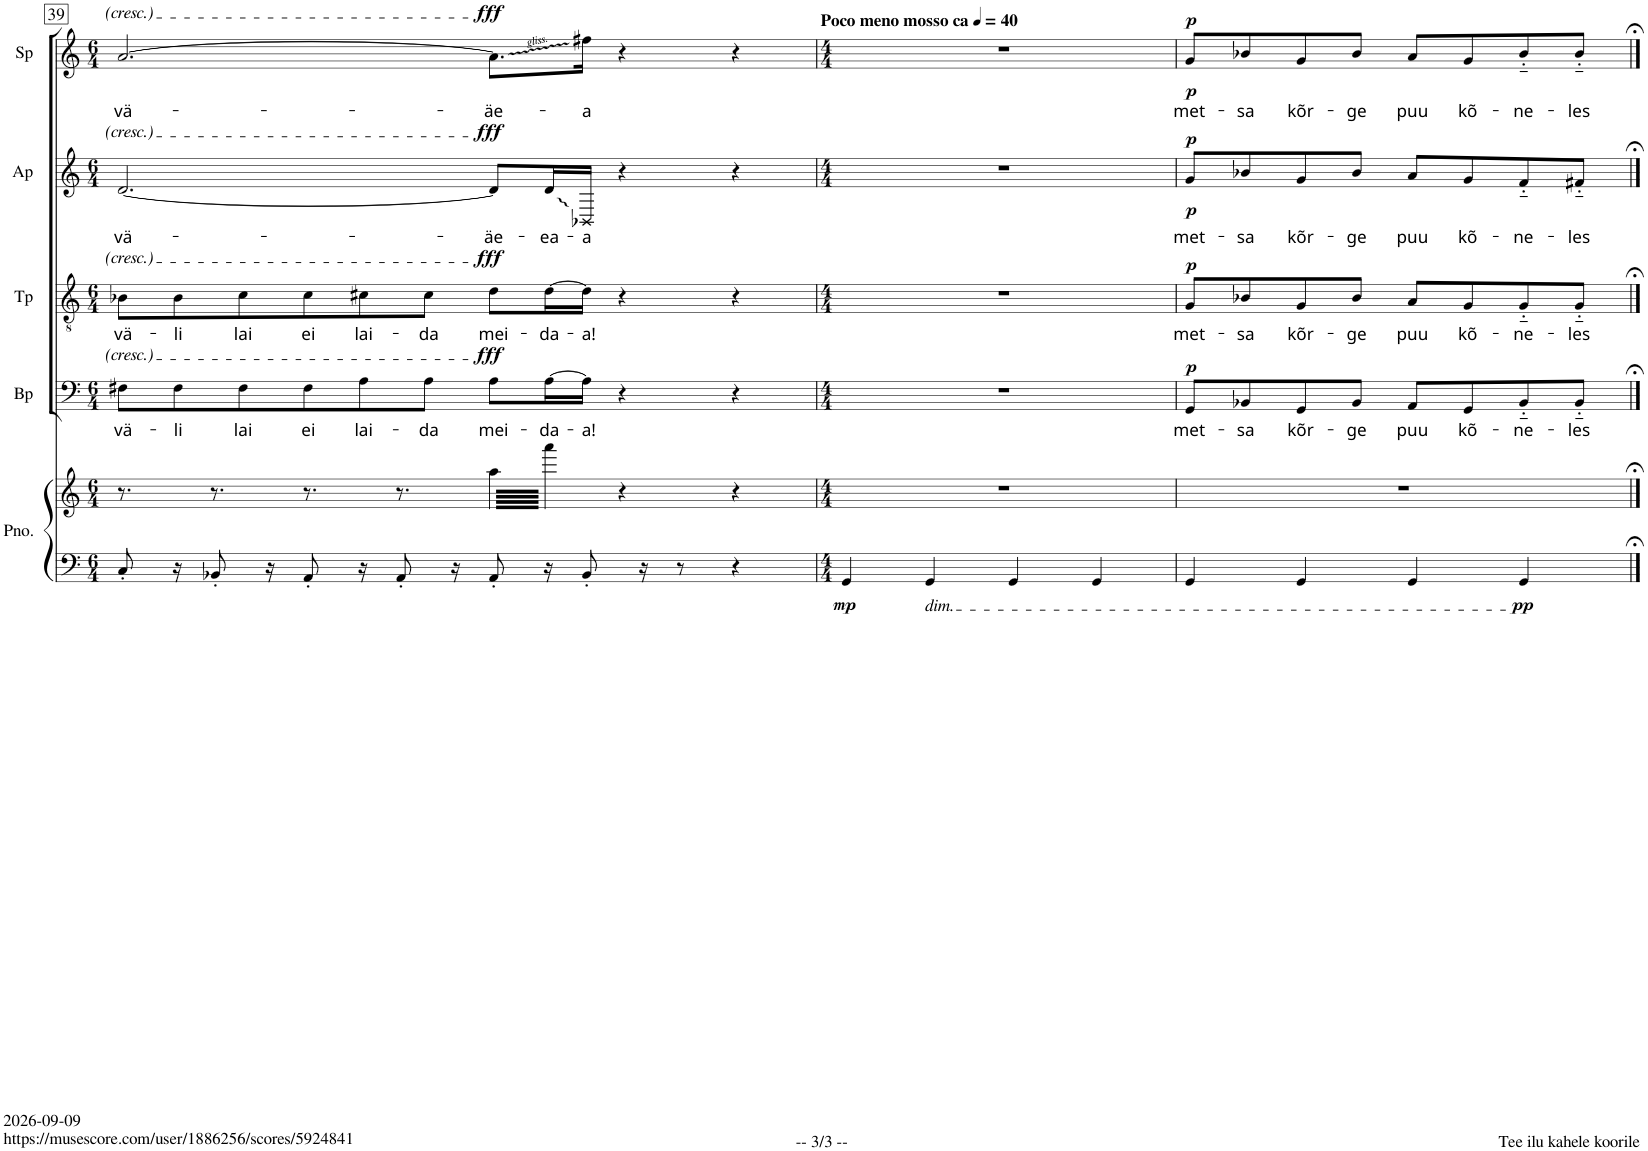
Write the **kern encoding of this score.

**kern	**text	**dynam	**kern	**text	**dynam	**kern	**text	**dynam	**kern	**text	**dynam	**kern	**kern	**dynam	**kern	**text	**dynam	**kern	**text	**dynam	**kern	**text	**dynam	**kern	**text	**dynam
*part9	*part9	*part9	*part8	*part8	*part8	*part7	*part7	*part7	*part6	*part6	*part6	*part5	*part5	*part5	*part4	*part4	*part4	*part3	*part3	*part3	*part2	*part2	*part2	*part1	*part1	*part1
*staff10	*staff10	*staff10	*staff9	*staff9	*staff9	*staff8	*staff8	*staff8	*staff7	*staff7	*staff7	*staff6	*staff5	*staff5/6	*staff4	*staff4	*staff4	*staff3	*staff3	*staff3	*staff2	*staff2	*staff2	*staff1	*staff1	*staff1
*I"Men	*	*	*I"Alto II	*	*	*I"Alto I	*	*	*I"Soprano	*	*	*I"Piano	*	*	*I"cp Basso	*	*	*I"cp Tenore	*	*	*I"cp Alto	*	*	*I"cp Soprano	*	*
*I'M.	*	*	*I'A2	*	*	*I'A1	*	*	*I'S.	*	*	*I'Pno.	*	*	*	*	*	*	*	*	*	*	*	*I'Sp	*	*
!!LO:PB:g=z
*clefF4	*	*	*clefG2	*	*	*clefG2	*	*	*clefG2	*	*	*clefF4	*clefG2	*	*clefF4	*	*	*clefGv2	*	*	*clefG2	*	*	*clefG2	*	*
*	*	*	*Trd1c2	*	*	*Trd1c2	*	*	*	*	*	*	*	*	*	*	*	*	*	*	*Trd1c2	*	*	*	*	*
*k[]	*	*	*k[]	*	*	*k[]	*	*	*k[]	*	*	*k[]	*k[]	*	*k[]	*	*	*k[]	*	*	*k[]	*	*	*k[]	*	*
*M6/4	*	*	*M6/4	*	*	*M6/4	*	*	*M6/4	*	*	*M6/4	*M6/4	*	*M6/4	*	*	*M6/4	*	*	*M6/4	*	*	*M6/4	*	*
=39	=39	=39	=39	=39	=39	=39	=39	=39	=39	=39	=39	=39	=39	=39	=39	=39	=39	=39	=39	=39	=39	=39	=39	=39	=39	=39
!	!	!	!	!	!	!	!	!	!	!	!	!	!	!	!	!LO:LY:b	!	!	!LO:LY:b	!	!	!LO:LY:b	!	!	!LO:LY:b	!
1.r	.	.	1.r	.	.	1.r	.	.	1.r	.	.	8C'/	8.r	.	8F#X\L	vä-	.	8B-X\L	vä-	.	[2.d/	vä-	.	[2.a/	vä-	.
!	!	!	!	!	!	!	!	!	!	!	!	!	!	!	!	!LO:LY:b	!	!	!LO:LY:b	!	!	!	!	!	!	!
.	.	.	.	.	.	.	.	.	.	.	.	16r	.	.	8F#\	-li	.	8B-\	-li	.	.	.	.	.	.	.
.	.	.	.	.	.	.	.	.	.	.	.	8BB-X'/	8.r	.	.	.	.	.	.	.	.	.	.	.	.	.
!	!	!	!	!	!	!	!	!	!	!	!	!	!	!	!	!LO:LY:b	!	!	!LO:LY:b	!	!	!	!	!	!	!
.	.	.	.	.	.	.	.	.	.	.	.	.	.	.	8F#\	lai	.	8c\	lai	.	.	.	.	.	.	.
.	.	.	.	.	.	.	.	.	.	.	.	16r	.	.	.	.	.	.	.	.	.	.	.	.	.	.
!	!	!	!	!	!	!	!	!	!	!	!	!	!	!	!	!LO:LY:b	!	!	!LO:LY:b	!	!	!	!	!	!	!
.	.	.	.	.	.	.	.	.	.	.	.	8AA'/	8.r	.	8F#\	ei	.	8c\	ei	.	.	.	.	.	.	.
!	!	!	!	!	!	!	!	!	!	!	!	!	!	!	!	!LO:LY:b	!	!	!LO:LY:b	!	!	!	!	!	!	!
.	.	.	.	.	.	.	.	.	.	.	.	16r	.	.	8A\	lai-	.	8c#X\	lai-	.	.	.	.	.	.	.
.	.	.	.	.	.	.	.	.	.	.	.	8AA'/	8.r	.	.	.	.	.	.	.	.	.	.	.	.	.
!	!	!	!	!	!	!	!	!	!	!	!	!	!	!	!	!LO:LY:b	!	!	!LO:LY:b	!	!	!	!	!	!	!
.	.	.	.	.	.	.	.	.	.	.	.	.	.	.	8A\J	-da	.	8c#\J	-da	.	.	.	.	.	.	.
.	.	.	.	.	.	.	.	.	.	.	.	16r	.	.	.	.	.	.	.	.	.	.	.	.	.	.
!	!	!	!	!	!	!	!	!	!	!	!	!	!	!	!	!LO:LY:b	!LO:DY:a	!	!LO:LY:b	!LO:DY:a	!	!LO:LY:b	!LO:DY:a	!	!LO:LY:b	!LO:DY:a
*	*	*	*	*	*	*	*	*	*	*	*	*	*tremolo	*	*	*	*	*	*	*	*	*	*	*	*	*
.	.	.	.	.	.	.	.	.	.	.	.	8AA'/	128aa\LLLLL	.	8A\L	mei-	fff	8d\L	mei-	fff	8d/L]	-äe-	fff	8.a\L]	-äe-	fff
.	.	.	.	.	.	.	.	.	.	.	.	.	128aaa\	.	.	.	.	.	.	.	.	.	.	.	.	.
.	.	.	.	.	.	.	.	.	.	.	.	.	128aa\	.	.	.	.	.	.	.	.	.	.	.	.	.
.	.	.	.	.	.	.	.	.	.	.	.	.	128aaa\	.	.	.	.	.	.	.	.	.	.	.	.	.
.	.	.	.	.	.	.	.	.	.	.	.	.	128aa\	.	.	.	.	.	.	.	.	.	.	.	.	.
.	.	.	.	.	.	.	.	.	.	.	.	.	128aaa\	.	.	.	.	.	.	.	.	.	.	.	.	.
.	.	.	.	.	.	.	.	.	.	.	.	.	128aa\	.	.	.	.	.	.	.	.	.	.	.	.	.
.	.	.	.	.	.	.	.	.	.	.	.	.	128aaa\	.	.	.	.	.	.	.	.	.	.	.	.	.
.	.	.	.	.	.	.	.	.	.	.	.	.	128aa\	.	.	.	.	.	.	.	.	.	.	.	.	.
.	.	.	.	.	.	.	.	.	.	.	.	.	128aaa\	.	.	.	.	.	.	.	.	.	.	.	.	.
.	.	.	.	.	.	.	.	.	.	.	.	.	128aa\	.	.	.	.	.	.	.	.	.	.	.	.	.
.	.	.	.	.	.	.	.	.	.	.	.	.	128aaa\	.	.	.	.	.	.	.	.	.	.	.	.	.
.	.	.	.	.	.	.	.	.	.	.	.	.	128aa\	.	.	.	.	.	.	.	.	.	.	.	.	.
.	.	.	.	.	.	.	.	.	.	.	.	.	128aaa\	.	.	.	.	.	.	.	.	.	.	.	.	.
.	.	.	.	.	.	.	.	.	.	.	.	.	128aa\	.	.	.	.	.	.	.	.	.	.	.	.	.
.	.	.	.	.	.	.	.	.	.	.	.	.	128aaa\	.	.	.	.	.	.	.	.	.	.	.	.	.
!	!	!	!	!	!	!	!	!	!	!	!	!	!	!	!	!LO:LY:b	!	!	!LO:LY:b	!	!	!LO:LY:b	!	!	!	!
.	.	.	.	.	.	.	.	.	.	.	.	16r	128aa\	.	[16A\L	-da-	.	[16d\L	-da-	.	16d/L	ea-	.	.	.	.
.	.	.	.	.	.	.	.	.	.	.	.	.	128aaa\	.	.	.	.	.	.	.	.	.	.	.	.	.
.	.	.	.	.	.	.	.	.	.	.	.	.	128aa\	.	.	.	.	.	.	.	.	.	.	.	.	.
.	.	.	.	.	.	.	.	.	.	.	.	.	128aaa\	.	.	.	.	.	.	.	.	.	.	.	.	.
.	.	.	.	.	.	.	.	.	.	.	.	.	128aa\	.	.	.	.	.	.	.	.	.	.	.	.	.
.	.	.	.	.	.	.	.	.	.	.	.	.	128aaa\	.	.	.	.	.	.	.	.	.	.	.	.	.
.	.	.	.	.	.	.	.	.	.	.	.	.	128aa\	.	.	.	.	.	.	.	.	.	.	.	.	.
.	.	.	.	.	.	.	.	.	.	.	.	.	128aaa\	.	.	.	.	.	.	.	.	.	.	.	.	.
!	!	!	!	!	!	!	!	!	!	!	!	!	!	!	!	!LO:LY:b	!	!	!LO:LY:b	!	!	!LO:LY:b	!	!	!LO:LY:b	!
.	.	.	.	.	.	.	.	.	.	.	.	8BB-'/	128aa\	.	16A\JJ]	-a!	.	16d\JJ]	-a!	.	16BB-X/JJ	-a	.	16ff#X\Jk	-a	.
.	.	.	.	.	.	.	.	.	.	.	.	.	128aaa\	.	.	.	.	.	.	.	.	.	.	.	.	.
.	.	.	.	.	.	.	.	.	.	.	.	.	128aa\	.	.	.	.	.	.	.	.	.	.	.	.	.
.	.	.	.	.	.	.	.	.	.	.	.	.	128aaa\	.	.	.	.	.	.	.	.	.	.	.	.	.
.	.	.	.	.	.	.	.	.	.	.	.	.	128aa\	.	.	.	.	.	.	.	.	.	.	.	.	.
.	.	.	.	.	.	.	.	.	.	.	.	.	128aaa\	.	.	.	.	.	.	.	.	.	.	.	.	.
.	.	.	.	.	.	.	.	.	.	.	.	.	128aa\	.	.	.	.	.	.	.	.	.	.	.	.	.
.	.	.	.	.	.	.	.	.	.	.	.	.	128aaa\JJJJJ	.	.	.	.	.	.	.	.	.	.	.	.	.
*	*	*	*	*	*	*	*	*	*	*	*	*	*Xtremolo	*	*	*	*	*	*	*	*	*	*	*	*	*
.	.	.	.	.	.	.	.	.	.	.	.	.	4r	.	4r	.	.	4r	.	.	4r	.	.	4r	.	.
.	.	.	.	.	.	.	.	.	.	.	.	.	.	.	.	.	.	.	.	.	.	.	.	.	.	.
.	.	.	.	.	.	.	.	.	.	.	.	.	.	.	.	.	.	.	.	.	.	.	.	.	.	.
.	.	.	.	.	.	.	.	.	.	.	.	.	.	.	.	.	.	.	.	.	.	.	.	.	.	.
.	.	.	.	.	.	.	.	.	.	.	.	.	.	.	.	.	.	.	.	.	.	.	.	.	.	.
.	.	.	.	.	.	.	.	.	.	.	.	.	.	.	.	.	.	.	.	.	.	.	.	.	.	.
.	.	.	.	.	.	.	.	.	.	.	.	.	.	.	.	.	.	.	.	.	.	.	.	.	.	.
.	.	.	.	.	.	.	.	.	.	.	.	.	.	.	.	.	.	.	.	.	.	.	.	.	.	.
.	.	.	.	.	.	.	.	.	.	.	.	16r	.	.	.	.	.	.	.	.	.	.	.	.	.	.
.	.	.	.	.	.	.	.	.	.	.	.	.	.	.	.	.	.	.	.	.	.	.	.	.	.	.
.	.	.	.	.	.	.	.	.	.	.	.	.	.	.	.	.	.	.	.	.	.	.	.	.	.	.
.	.	.	.	.	.	.	.	.	.	.	.	.	.	.	.	.	.	.	.	.	.	.	.	.	.	.
.	.	.	.	.	.	.	.	.	.	.	.	.	.	.	.	.	.	.	.	.	.	.	.	.	.	.
.	.	.	.	.	.	.	.	.	.	.	.	.	.	.	.	.	.	.	.	.	.	.	.	.	.	.
.	.	.	.	.	.	.	.	.	.	.	.	.	.	.	.	.	.	.	.	.	.	.	.	.	.	.
.	.	.	.	.	.	.	.	.	.	.	.	.	.	.	.	.	.	.	.	.	.	.	.	.	.	.
.	.	.	.	.	.	.	.	.	.	.	.	8r	.	.	.	.	.	.	.	.	.	.	.	.	.	.
.	.	.	.	.	.	.	.	.	.	.	.	4r	4r	.	4r	.	.	4r	.	.	4r	.	.	4r	.	.
=40	=40	=40	=40	=40	=40	=40	=40	=40	=40	=40	=40	=40	=40	=40	=40	=40	=40	=40	=40	=40	=40	=40	=40	=40	=40	=40
*M4/4	*	*	*M4/4	*	*	*M4/4	*	*	*M4/4	*	*	*M4/4	*M4/4	*	*M4/4	*	*	*M4/4	*	*	*M4/4	*	*	*M4/4	*	*
*	*	*	*	*	*	*	*	*	*	*	*	*	*	*	*	*	*	*	*	*	*	*	*	*MM40	*	*
!	!	!	!	!	!	!	!	!	!	!	!	!	!	!	!	!	!	!	!	!	!	!	!	!LO:TX:a:B:t=Poco meno mosso ca	!	!
!	!	!	!	!	!	!	!	!	!	!	!	!	!	!LO:DY:b=2	!	!	!	!	!	!	!	!	!	!	!	!
1r	.	.	1r	.	.	1r	.	.	1r	.	.	4GG/	1r	mp	1r	.	.	1r	.	.	1r	.	.	1r	.	.
!	!	!	!	!	!	!	!	!	!	!	!	!LO:TX:b:i:t=dim.	!	!	!	!	!	!	!	!	!	!	!	!	!	!
.	.	.	.	.	.	.	.	.	.	.	.	4GG/	.	.	.	.	.	.	.	.	.	.	.	.	.	.
.	.	.	.	.	.	.	.	.	.	.	.	4GG/	.	.	.	.	.	.	.	.	.	.	.	.	.	.
.	.	.	.	.	.	.	.	.	.	.	.	4GG/	.	.	.	.	.	.	.	.	.	.	.	.	.	.
=41	=41	=41	=41	=41	=41	=41	=41	=41	=41	=41	=41	=41	=41	=41	=41	=41	=41	=41	=41	=41	=41	=41	=41	=41	=41	=41
!	!	!LO:DY:b	!	!	!LO:DY:b	!	!	!LO:DY:b	!	!	!	!	!	!	!	!LO:LY:b	!	!	!LO:LY:b	!	!	!LO:LY:b	!	!	!LO:LY:b	!
!	!	!	!	!	!	!	!	!LO:DY:n=1:b	!	!	!LO:DY:b	!	!	!	!	!	!	!	!	!	!	!	!	!	!	!
!	!	!	!	!	!	!	!	!	!	!	!LO:DY:n=1:b	!	!	!	!	!	!LO:DY:a	!	!	!LO:DY:a	!	!	!LO:DY:a	!	!	!
!	!	!	!	!	!	!	!	!	!	!	!	!	!	!	!	!	!	!	!	!	!	!	!LO:DY:n=1:b	!	!	!LO:DY:a
!	!	!	!	!	!	!	!	!	!	!	!	!	!	!	!	!	!	!	!	!	!	!	!	!	!	!LO:DY:n=1:b
8GG/L	met-	p	8g/L	met-	p	8g/L	met-	p p	8g/L	met-	p p	4GG/	1r	.	8GG/L	met-	p	8G/L	met-	p	8g/L	met-	p p	8g/L	met-	p p
!	!	!	!	!	!	!	!	!	!	!	!	!	!	!	!	!LO:LY:b	!	!	!LO:LY:b	!	!	!LO:LY:b	!	!	!LO:LY:b	!
8BB-X/J	-sa	.	8b-X/J	-sa	.	8b-X/J	-sa	.	8b-X/J	-sa	.	.	.	.	8BB-X/	-sa	.	8B-X/	-sa	.	8b-X/	-sa	.	8b-X/	-sa	.
!	!	!	!	!	!	!	!	!	!	!	!	!	!	!	!	!LO:LY:b	!	!	!LO:LY:b	!	!	!LO:LY:b	!	!	!LO:LY:b	!
8GG/L	kõr-	.	8g/L	kõr-	.	8g/L	kõr-	.	8g/L	kõr-	.	4GG/	.	.	8GG/	kõr-	.	8G/	kõr-	.	8g/	kõr-	.	8g/	kõr-	.
!	!	!	!	!	!	!	!	!	!	!	!	!	!	!	!	!LO:LY:b	!	!	!LO:LY:b	!	!	!LO:LY:b	!	!	!LO:LY:b	!
8BB-/J	-ge	.	8b-/J	-ge	.	8b-/J	-ge	.	8b-/J	-ge	.	.	.	.	8BB-/J	-ge	.	8B-/J	-ge	.	8b-/J	-ge	.	8b-/J	-ge	.
!	!	!	!	!	!	!	!	!	!	!	!	!	!	!	!	!LO:LY:b	!	!	!LO:LY:b	!	!	!LO:LY:b	!	!	!LO:LY:b	!
8AA/L	puu	.	8a/L	puu	.	8a/L	puu	.	8a/L	puu	.	4GG/	.	.	8AA/L	puu	.	8A/L	puu	.	8a/L	puu	.	8a/L	puu	.
!	!	!	!	!	!	!	!	!	!	!	!	!	!	!	!	!LO:LY:b	!	!	!LO:LY:b	!	!	!LO:LY:b	!	!	!LO:LY:b	!
8GG/J	kõ-	.	8g/J	kõ-	.	8g/J	kõ-	.	8g/J	kõ-	.	.	.	.	8GG/	kõ-	.	8G/	kõ-	.	8g/	kõ-	.	8g/	kõ-	.
!	!	!	!	!	!	!	!	!	!	!	!	!	!	!LO:DY:b=2	!	!LO:LY:b	!	!	!LO:LY:b	!	!	!LO:LY:b	!	!	!LO:LY:b	!
8BB-'~/L	-ne-	.	8g'~/L	-ne-	.	8f'~/L	-ne-	.	8b-'~\L	-ne-	.	4GG/	.	pp	8BB-'~/	-ne-	.	8G'~/	-ne-	.	8f'~/	-ne-	.	8b-'~/	-ne-	.
!	!	!	!	!	!	!	!	!	!	!	!	!	!	!	!	!LO:LY:b	!	!	!LO:LY:b	!	!	!LO:LY:b	!	!	!LO:LY:b	!
8BB-'~/J	-les	.	8g'~/J	-les	.	8f#X'~/J	-les	.	8b-'~\J	-les	.	.	.	.	8BB-'~/J	-les	.	8G'~/J	-les	.	8f#X'~/J	-les	.	8b-'~/J	-les	.
==	==	==	==	==	==	==	==	==	==	==	==	==	==	==	==	==	==	==	==	==	==	==	==	==	==	==
*-	*-	*-	*-	*-	*-	*-	*-	*-	*-	*-	*-	*-	*-	*-	*-	*-	*-	*-	*-	*-	*-	*-	*-	*-	*-	*-
